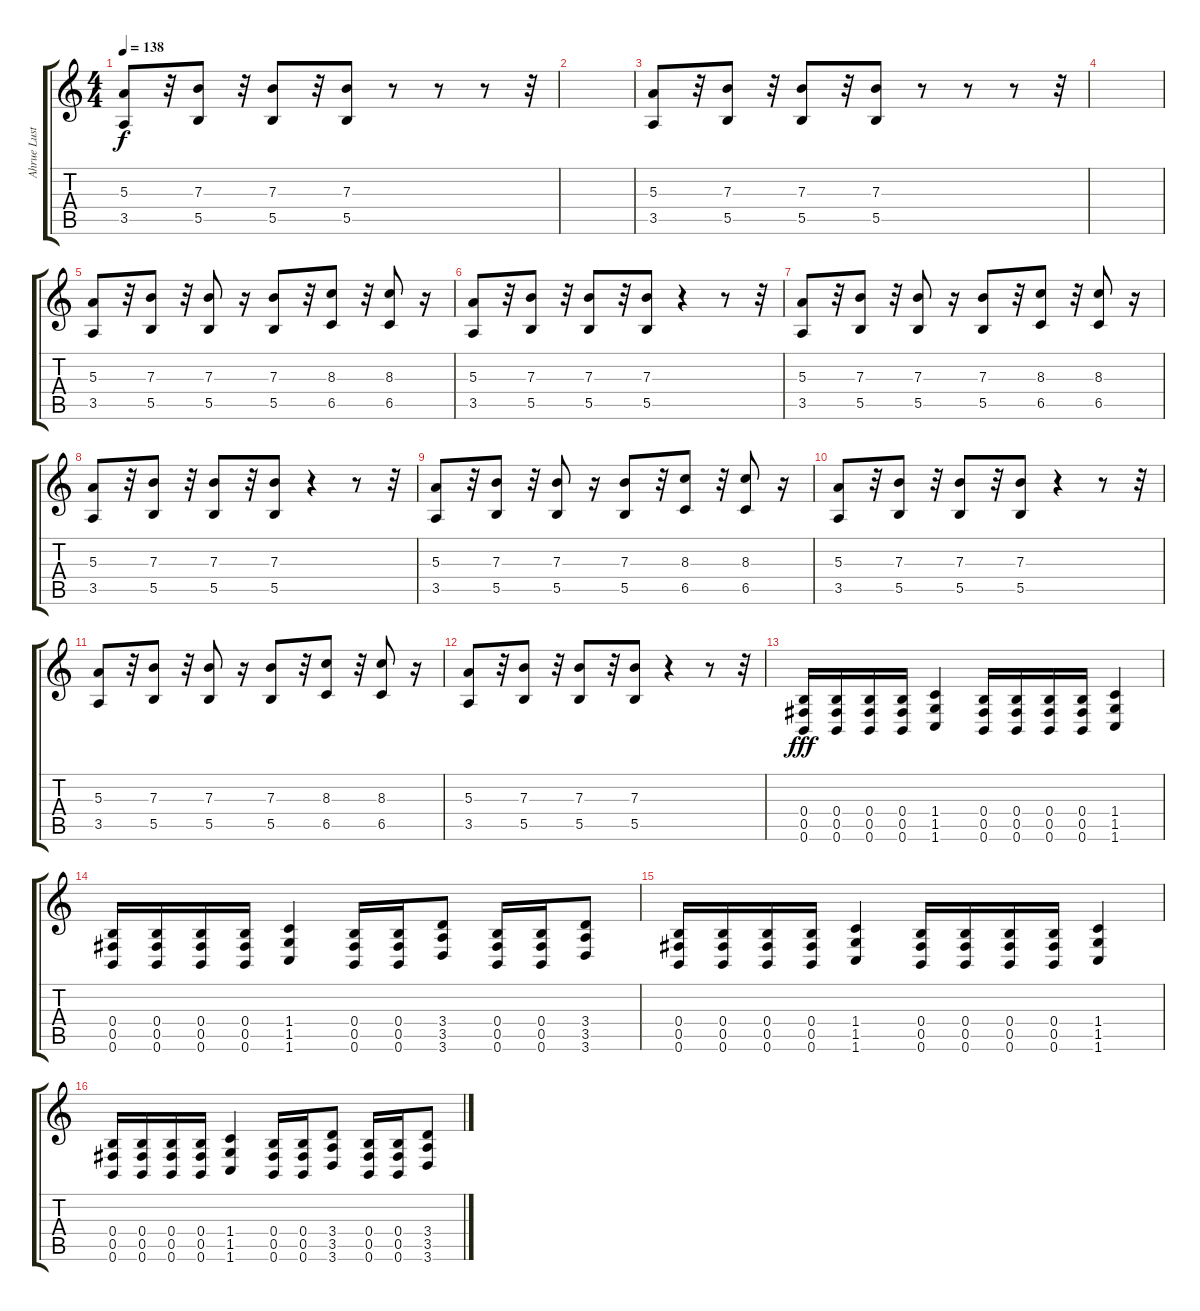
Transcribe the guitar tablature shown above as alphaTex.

\track ("Ahrue Luster" "Ahrue Lust") {instrument distortionguitar}
\staff {score tabs}
\tuning (Db4 Ab3 E3 B2 Gb2 B1) {hide}
\ts (4 4)
\tempo 138
\clef g2
\ks c
(5.3 3.5).8{dy f} r.32 (7.3 5.5).8 r.32 (7.3 5.5).8 r.32 (7.3 5.5).8 r.8 r.8 r.8 r.32 |
|
(5.3 3.5).8 r.32 (7.3 5.5).8 r.32 (7.3 5.5).8 r.32 (7.3 5.5).8 r.8 r.8 r.8 r.32 |
|
(5.3 3.5).8 r.32 (7.3 5.5).8 r.32 (7.3 5.5).8 r.16 (7.3 5.5).8 r.32 (8.3 6.5).8 r.32 (8.3 6.5).8 r.16 |
(5.3 3.5).8 r.32 (7.3 5.5).8 r.32 (7.3 5.5).8 r.32 (7.3 5.5).8 r.4 r.8 r.32 |
(5.3 3.5).8 r.32 (7.3 5.5).8 r.32 (7.3 5.5).8 r.16 (7.3 5.5).8 r.32 (8.3 6.5).8 r.32 (8.3 6.5).8 r.16 |
(5.3 3.5).8 r.32 (7.3 5.5).8 r.32 (7.3 5.5).8 r.32 (7.3 5.5).8 r.4 r.8 r.32 |
(5.3 3.5).8 r.32 (7.3 5.5).8 r.32 (7.3 5.5).8 r.16 (7.3 5.5).8 r.32 (8.3 6.5).8 r.32 (8.3 6.5).8 r.16 |
(5.3 3.5).8 r.32 (7.3 5.5).8 r.32 (7.3 5.5).8 r.32 (7.3 5.5).8 r.4 r.8 r.32 |
(5.3 3.5).8 r.32 (7.3 5.5).8 r.32 (7.3 5.5).8 r.16 (7.3 5.5).8 r.32 (8.3 6.5).8 r.32 (8.3 6.5).8 r.16 |
(5.3 3.5).8 r.32 (7.3 5.5).8 r.32 (7.3 5.5).8 r.32 (7.3 5.5).8 r.4 r.8 r.32 |
(0.4 0.5 0.6).16{dy fff} (0.4 0.5 0.6).16 (0.4 0.5 0.6).16 (0.4 0.5 0.6).16 (1.4 1.5 1.6).4 (0.4 0.5 0.6).16 (0.4 0.5 0.6).16 (0.4 0.5 0.6).16 (0.4 0.5 0.6).16 (1.4 1.5 1.6).4 |
(0.4 0.5 0.6).16 (0.4 0.5 0.6).16 (0.4 0.5 0.6).16 (0.4 0.5 0.6).16 (1.4 1.5 1.6).4 (0.4 0.5 0.6).16 (0.4 0.5 0.6).16 (3.4 3.5 3.6).8 (0.4 0.5 0.6).16 (0.4 0.5 0.6).16 (3.4 3.5 3.6).8 |
(0.4 0.5 0.6).16 (0.4 0.5 0.6).16 (0.4 0.5 0.6).16 (0.4 0.5 0.6).16 (1.4 1.5 1.6).4 (0.4 0.5 0.6).16 (0.4 0.5 0.6).16 (0.4 0.5 0.6).16 (0.4 0.5 0.6).16 (1.4 1.5 1.6).4 |
(0.4 0.5 0.6).16 (0.4 0.5 0.6).16 (0.4 0.5 0.6).16 (0.4 0.5 0.6).16 (1.4 1.5 1.6).4 (0.4 0.5 0.6).16 (0.4 0.5 0.6).16 (3.4 3.5 3.6).8 (0.4 0.5 0.6).16 (0.4 0.5 0.6).16 (3.4 3.5 3.6).8
